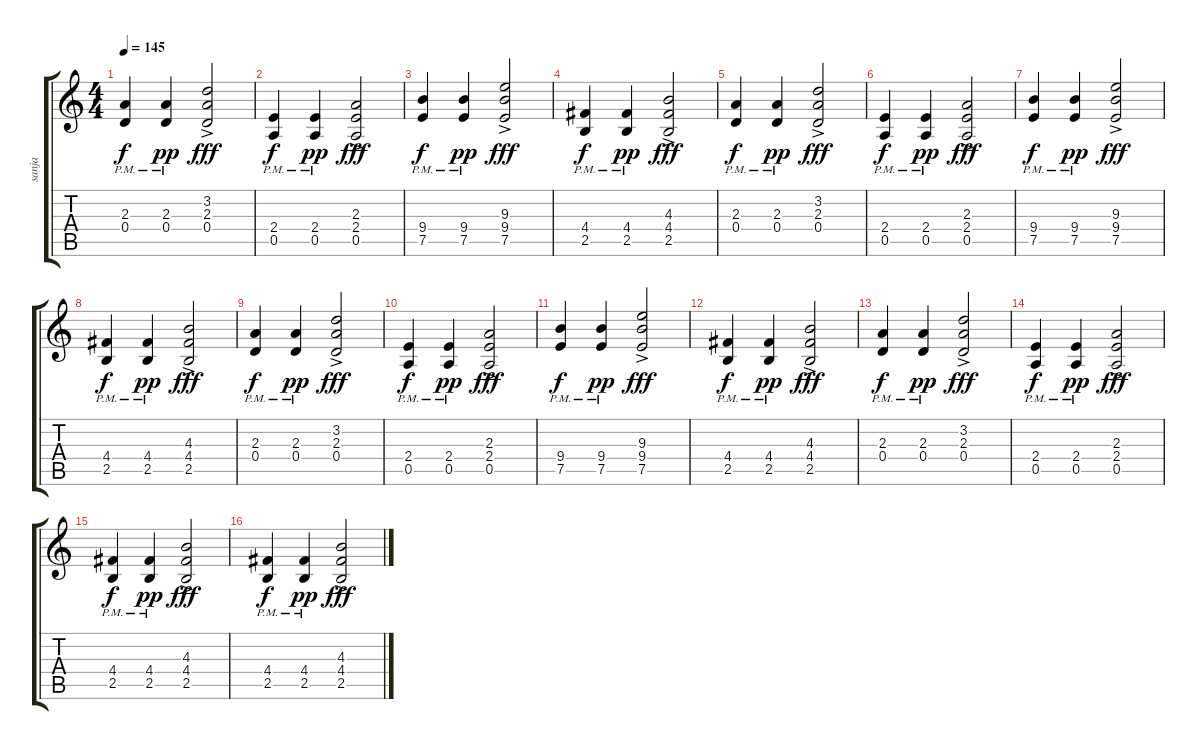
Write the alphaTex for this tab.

\track ("sanja" "sanja") {instrument acousticguitarsteel}
\staff {score tabs}
\tuning (E4 B3 G3 D3 A2 E2) {hide}
\ts (4 4)
\tempo 145
\clef g2
\ks c
(2.3{pm} 0.4{pm}).4{dy f} (2.3{pm} 0.4{pm}).4{dy pp} (3.2{ac} 2.3{ac} 0.4).2{dy fff} |
(2.4{pm} 0.5{pm}).4{dy f} (2.4{pm} 0.5{pm}).4{dy pp} (2.3{ac} 2.4{ac} 0.5).2{dy fff} |
(9.4{pm} 7.5{pm}).4{dy f} (9.4{pm} 7.5{pm}).4{dy pp} (9.3{ac} 9.4{ac} 7.5{ac}).2{dy fff} |
(4.4{pm} 2.5{pm}).4{dy f} (4.4{pm} 2.5{pm}).4{dy pp} (4.3{ac} 4.4{ac} 2.5{ac}).2{dy fff} |
(2.3{pm} 0.4{pm}).4{dy f} (2.3{pm} 0.4{pm}).4{dy pp} (3.2 2.3 0.4{ac}).2{dy fff} |
(2.4{pm} 0.5{pm}).4{dy f} (2.4{pm} 0.5{pm}).4{dy pp} (2.3{ac} 2.4{ac} 0.5{ac}).2{dy fff} |
(9.4{pm} 7.5{pm}).4{dy f} (9.4{pm} 7.5{pm}).4{dy pp} (9.3{ac} 9.4{ac} 7.5{ac}).2{dy fff} |
(4.4{pm} 2.5{pm}).4{dy f} (4.4{pm} 2.5{pm}).4{dy pp} (4.3{ac} 4.4{ac} 2.5{ac}).2{dy fff} |
(2.3{pm} 0.4{pm}).4{dy f} (2.3{pm} 0.4{pm}).4{dy pp} (3.2 2.3 0.4{ac}).2{dy fff} |
(2.4{pm} 0.5{pm}).4{dy f} (2.4{pm} 0.5{pm}).4{dy pp} (2.3{ac} 2.4{ac} 0.5{ac}).2{dy fff} |
(9.4{pm} 7.5{pm}).4{dy f} (9.4{pm} 7.5{pm}).4{dy pp} (9.3{ac} 9.4{ac} 7.5{ac}).2{dy fff} |
(4.4{pm} 2.5{pm}).4{dy f} (4.4{pm} 2.5{pm}).4{dy pp} (4.3{ac} 4.4{ac} 2.5{ac}).2{dy fff} |
(2.3{pm} 0.4{pm}).4{dy f} (2.3{pm} 0.4{pm}).4{dy pp} (3.2{ac} 2.3{ac} 0.4{ac}).2{dy fff} |
(2.4{pm} 0.5{pm}).4{dy f} (2.4{pm} 0.5{pm}).4{dy pp} (2.3{ac} 2.4{ac} 0.5{ac}).2{dy fff} |
(4.4{pm} 2.5{pm}).4{dy f} (4.4{pm} 2.5{pm}).4{dy pp} (4.3{ac} 4.4{ac} 2.5{ac}).2{dy fff} |
(4.4{pm} 2.5{pm}).4{dy f} (4.4{pm} 2.5{pm}).4{dy pp} (4.3{ac} 4.4{ac} 2.5{ac}).2{dy fff}
